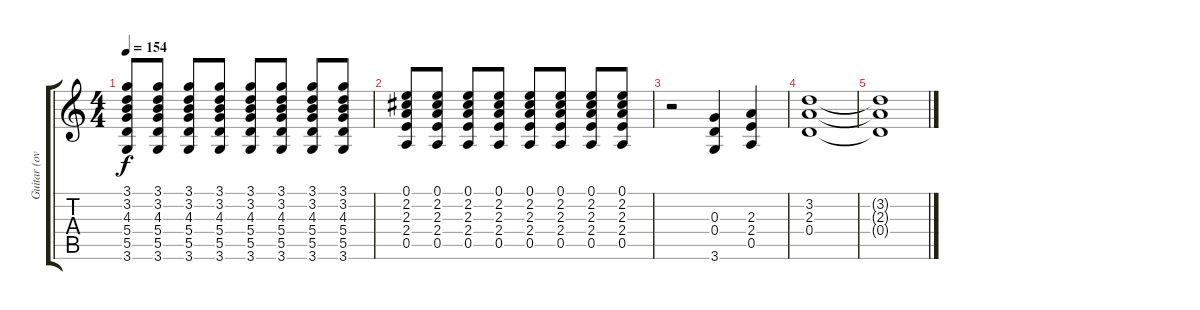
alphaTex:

\track ("Guitar (overdrive)" "Guitar (ov") {instrument overdrivenguitar}
\staff {score tabs}
\tuning (E4 B3 G3 D3 A2 E2) {hide}
\ts (4 4)
\tempo 154
\clef g2
\ks c
(3.1 3.2 4.3 5.4 5.5 3.6).8{dy f} (3.1 3.2 4.3 5.4 5.5 3.6).8 (3.1 3.2 4.3 5.4 5.5 3.6).8 (3.1 3.2 4.3 5.4 5.5 3.6).8 (3.1 3.2 4.3 5.4 5.5 3.6).8 (3.1 3.2 4.3 5.4 5.5 3.6).8 (3.1 3.2 4.3 5.4 5.5 3.6).8 (3.1 3.2 4.3 5.4 5.5 3.6).8 |
(0.1 2.2 2.3 2.4 0.5).8 (0.1 2.2 2.3 2.4 0.5).8 (0.1 2.2 2.3 2.4 0.5).8 (0.1 2.2 2.3 2.4 0.5).8 (0.1 2.2 2.3 2.4 0.5).8 (0.1 2.2 2.3 2.4 0.5).8 (0.1 2.2 2.3 2.4 0.5).8 (0.1 2.2 2.3 2.4 0.5).8 |
r.2 (0.3 0.4 3.6).4 (2.3 2.4 0.5).4 |
(3.2 2.3 0.4).1 |
(3.2{t} 2.3{t} 0.4{t}).1
